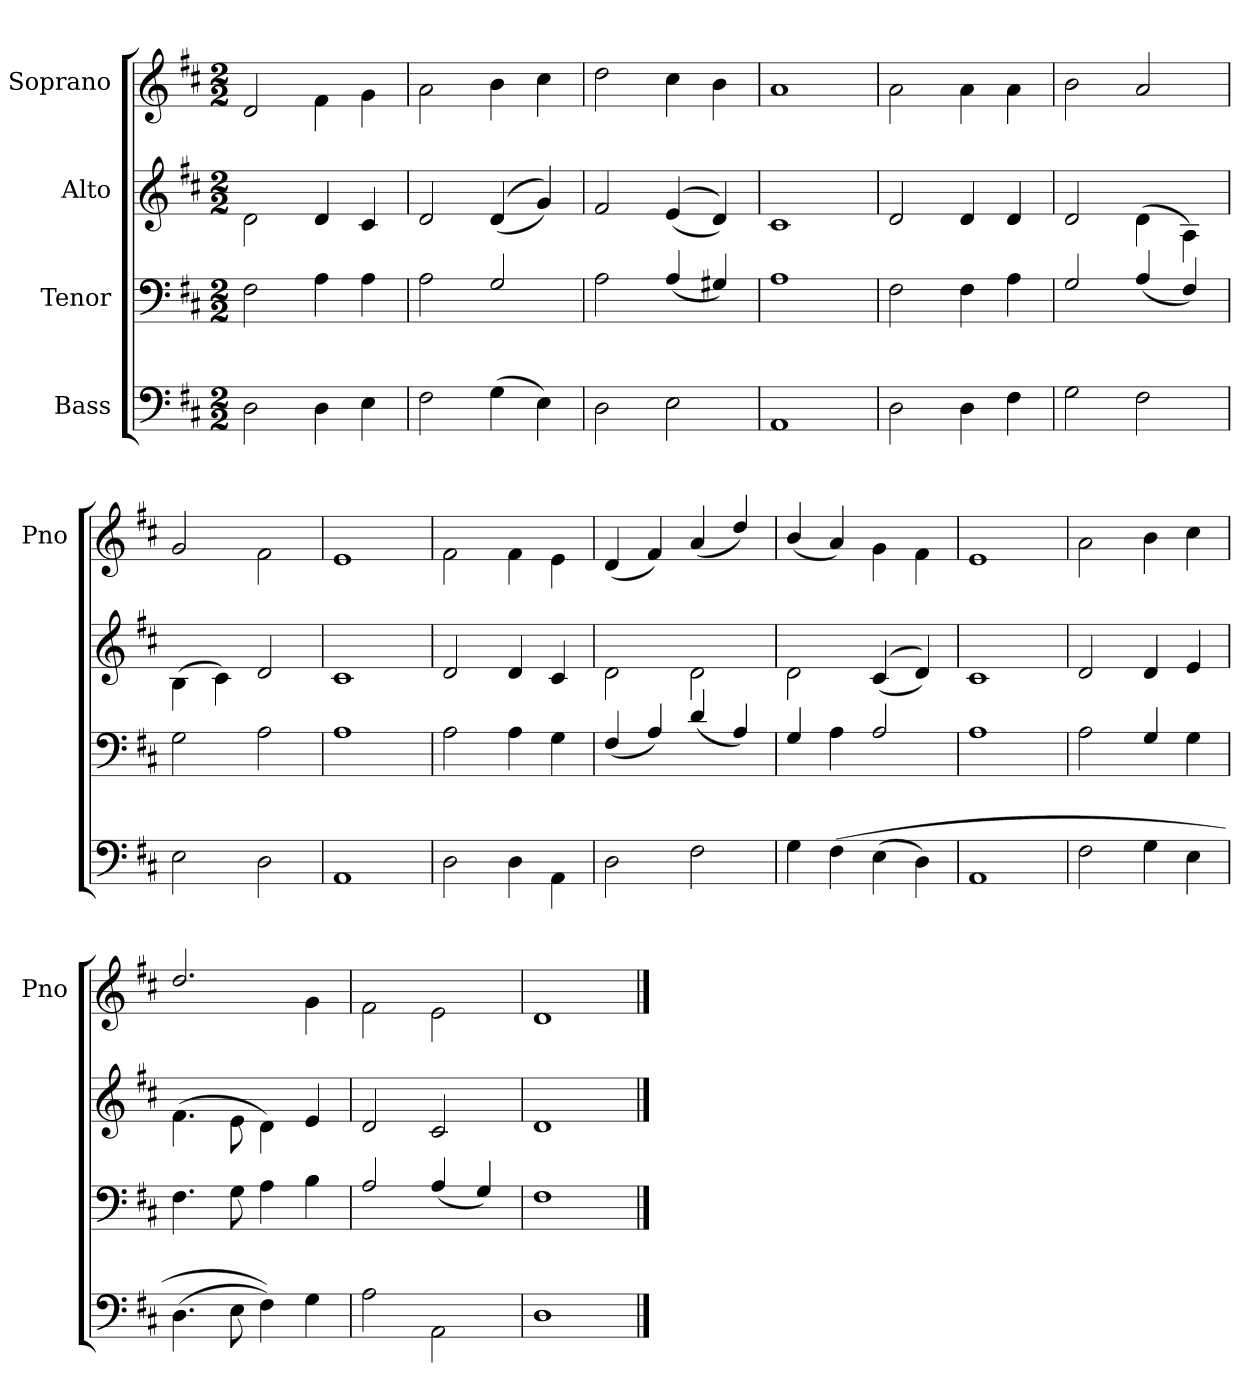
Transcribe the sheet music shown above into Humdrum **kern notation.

**kern	**kern	**kern	**kern
*part4	*part3	*part2	*part1
*staff4	*staff3	*staff2	*staff1
*I"Bass	*I"Tenor	*I"Alto	*I"Soprano
*	*	*	*I'Pno
*clefF4	*clefF4	*clefG2	*clefG2
*k[f#c#]	*k[f#c#]	*k[f#c#]	*k[f#c#]
*D:	*D:	*D:	*D:
*M2/2	*M2/2	*M2/2	*M2/2
=	=	=	=
2D\	2F#\	2d\	2d/
4D\	4A\	4d/	4f#\
4E\	4A\	4c#/	4g\
=	=	=	=
2F#\	2A\	2d/	2a\
(<4G\	2G/	(>(<4d/	4b\
4E\)	.	4g/))	4cc#\
=	=	=	=
2D\	2A\	2f#/	2dd\
2E\	(>4A/	(>(<4e/	4cc#\
.	4G#X/)	4d/))	4b\
=	=	=	=
1AA	1A	1c#	1a
=	=	=	=
2D\	2F#\	2d/	2a\
4D\	4F#\	4d/	4a\
4F#\	4A\	4d/	4a\
=	=	=	=
2G\	2G/	2d/	2b\
2F#\	(>4A/	(<4d\	2a/
.	4F#/)	4A\)	.
=	=	=	=
2E\	2G\	(<4B\	2g/
.	.	4c#\)	.
2D\	2A\	2d/	2f#\
=	=	=	=
1AA	1A	1c#	1e
=	=	=	=
2D\	2A\	2d/	2f#\
4D\	4A\	4d/	4f#\
4AA\	4G\	4c#/	4e\
=	=	=	=
2D\	(>4F#/	2d\	(>4d/
.	4A/)	.	4f#/)
2F#\	(>4d/	2d\	(>4a/
.	4A/)	.	4dd/)
=	=	=	=
4G\	(>4G/	2d\	(>4b/
((4F#\	4A\	.	4a/)
(<4E\	2A/	(>(<4c#/	4g\
4D\)	.	4d/))	4f#\
=	=	=	=
1AA	1A	1c#	1e
=	=	=	=
2F#\	2A\	2d/	2a\
4G\	4G/	4d/	4b\
4E\	4G\	4e/	4cc#\
=	=	=	=
(<4.D\	4.F#\	(<4.f#\	2.dd/
8E\	8G\	8e\	.
4F#\))	4A\	4d\)	.
4G\	4B\	4e/	4g\
=	=	=	=
2A\	2A/	2d/	2f#\
2AA\	(>4A/	2c#/	2e\
.	4G/)	.	.
=	=	=	=
1D	1F#	1d	1d
==	==	==	==
*-	*-	*-	*-
